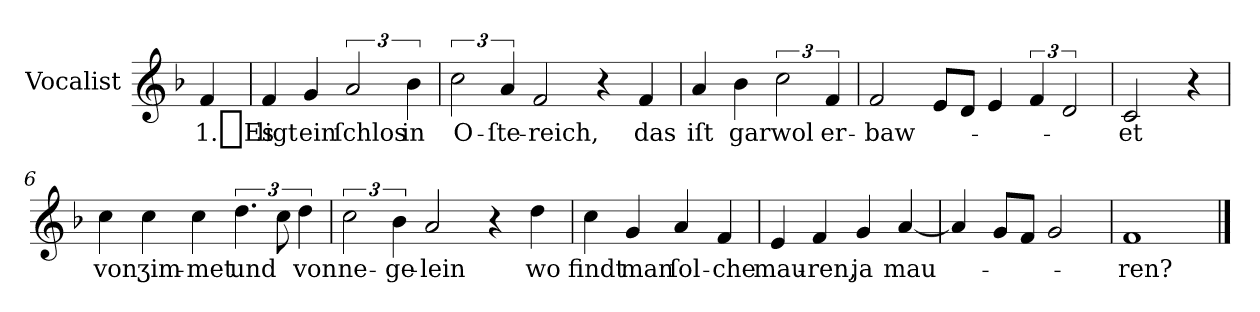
**kern	**text
*part1	*part1
*staff1	*staff1
*I"Vocalist	*
*k[b-]	*
*F:	*
=	=
4f	1._Es
=1	=1
4f	ligt
4g	ein
3a	ſchlos
6b-	in
=2	=2
3cc	O-
6a	-ſte-
2f	-reich,
4r	.
4f	das
=3	=3
4a	iſt
4b-	gar
3cc	wol
6f	er-
=4	=4
2f	-baw-
8eL	.
8dJ	.
4e	.
6f	.
3d	.
=5	=5
2c	-et
4r	.
=6	=6
4cc	von
4cc	ʒim-
4cc	-met
6.dd	und
12cc	.
6dd	von
=7	=7
3cc	ne-
6b-	-ge-
2a	-lein
4r	.
4dd	wo
=8	=8
4cc	findt
4g	man
4a	ſol-
4f	-che
=9	=9
4e	mau-
4f	-ren,
4g	ja
[4a	mau-
=10	=10
4a]	.
8gL	.
8fJ	.
2g	.
=11	=11
1f	-ren?
==	==
*-	*-
